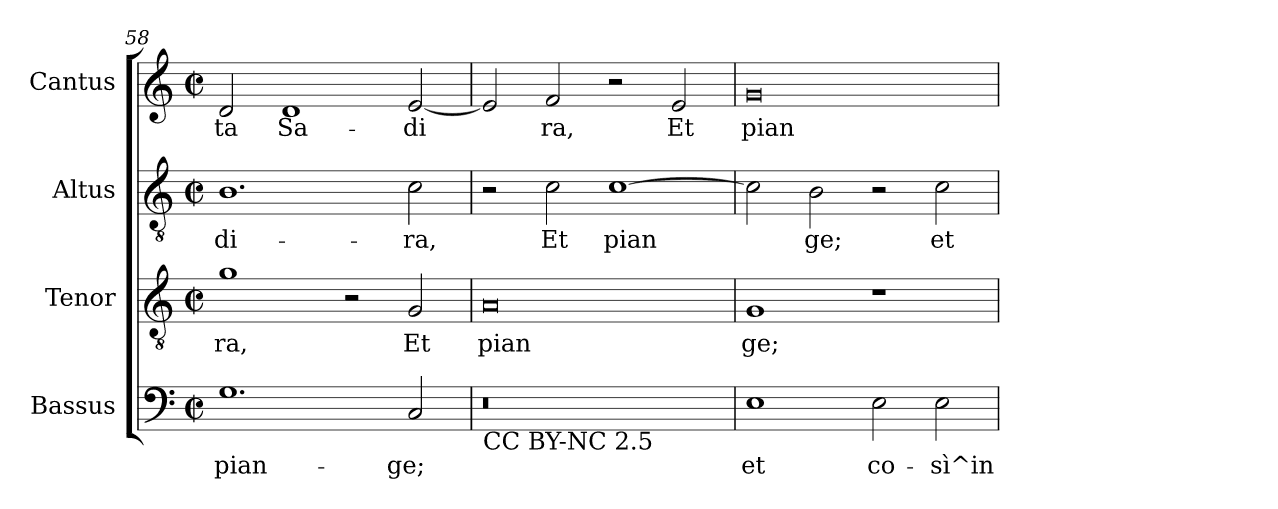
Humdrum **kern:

**kern	**text	**kern	**text	**kern	**text	**kern	**text
*part4	*part4	*part3	*part3	*part2	*part2	*part1	*part1
*staff4	*staff4	*staff3	*staff3	*staff2	*staff2	*staff1	*staff1
*I"Bassus	*	*I"Tenor	*	*I"Altus	*	*I"Cantus	*
*I'Bassus	*	*I'Tenor	*	*I'Altus	*	*I'Cantus	*
*clefF4	*	*clefGv2	*	*clefGv2	*	*clefG2	*
*k[]	*	*k[]	*	*k[]	*	*k[]	*
*C:	*	*C:	*	*C:	*	*C:	*
*M2/2	*	*M2/2	*	*M2/2	*	*M2/2	*
*met(c|)	*	*met(c|)	*	*met(c|)	*	*met(c|)	*
=58	=58	=58	=58	=58	=58	=58	=58
!	!LO:LY:b:cj	!	!LO:LY:b:cj	!	!LO:LY:b:cj	!	!LO:LY:b:cj
1.G	pian-	1g	ra,	1.B	-di-	2d/	-ta
!	!	!	!	!	!	!	!LO:LY:b:cj
.	.	.	.	.	.	1d	Sa-
.	.	2r	.	.	.	.	.
!	!LO:LY:b:cj	!	!LO:LY:b:cj	!	!LO:LY:b:cj	!	!LO:LY:b:cj
2C/	-ge;	2G/	Et	2c\	-ra,	[<2e/	-di-
=59	=59	=59	=59	=59	=59	=59	=59
!LO:TX:b:t=CC BY-NC 2.5	!	!	!	!	!	!	!
!	!	!	!LO:LY:b:cj	!	!	!	!LO:LY:b:cj
0r	.	0A	pian	2r	.	2e/]	--
!	!	!	!	!	!LO:LY:b:cj	!	!LO:LY:b:cj
.	.	.	.	2c\	Et	2f/	-ra,
!	!	!	!	!	!LO:LY:b:cj	!	!
.	.	.	.	[>1c	pian-	2r	.
!	!	!	!	!	!	!	!LO:LY:b:cj
.	.	.	.	.	.	2e/	Et
=60	=60	=60	=60	=60	=60	=60	=60
!	!LO:LY:b:cj	!	!LO:LY:b:cj	!	!LO:LY:b:cj	!	!LO:LY:b:cj
1E	et	1G	ge;	2c\]	--	0g	pian-
!	!	!	!	!	!LO:LY:b:cj	!	!
.	.	.	.	2B\	-ge;	.	.
!	!LO:LY:b:cj	!	!	!	!	!	!
2E\	co-	1r	.	2r	.	.	.
!	!LO:LY:b:cj	!	!	!	!LO:LY:b:cj	!	!
2E\	-sì^in	.	.	2c\	et	.	.
=	=	=	=	=	=	=	=
*-	*-	*-	*-	*-	*-	*-	*-
